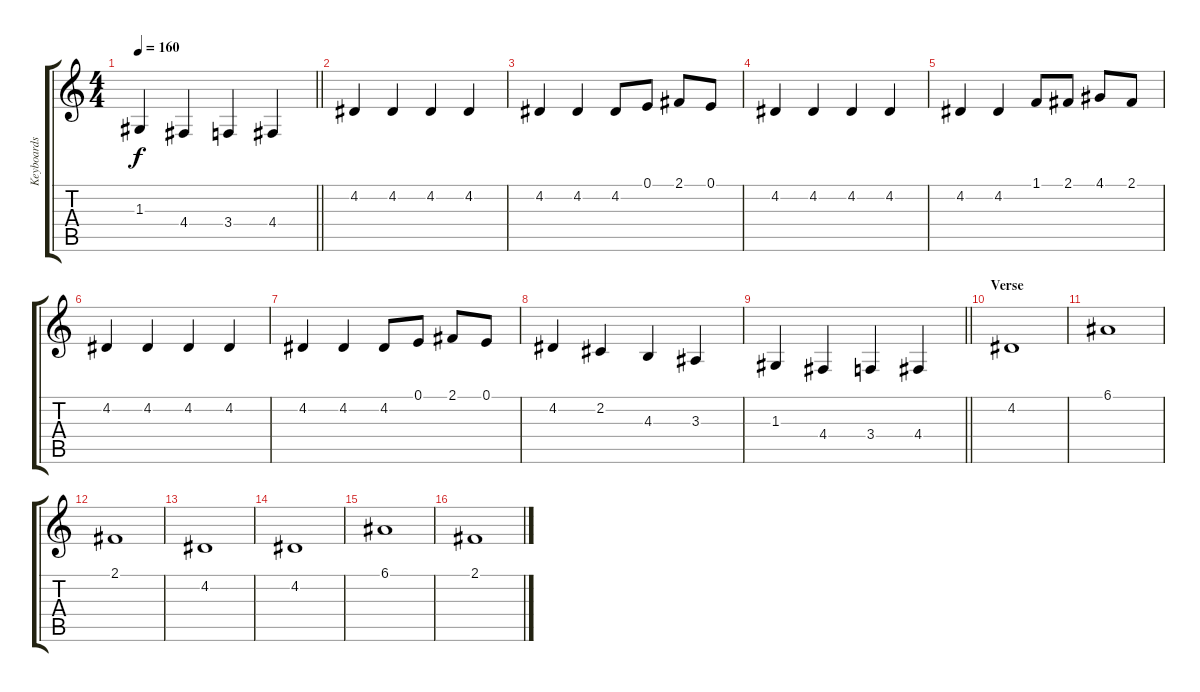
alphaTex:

\track ("Keyboards " "Keyboards ") {instrument stringensemble1}
\staff {score tabs}
\tuning (E4 B3 G3 D3 A2 E2) {hide}
\ts (4 4)
\tempo 160
\clef g2
\barLineRight lightlight
\ks c
1.3.4{dy f} 4.4.4 3.4.4 4.4.4 |
4.2.4 4.2.4 4.2.4 4.2.4 |
4.2.4 4.2.4 4.2.8 0.1.8 2.1.8 0.1.8 |
4.2.4 4.2.4 4.2.4 4.2.4 |
4.2.4 4.2.4 1.1.8 2.1.8 4.1.8 2.1.8 |
4.2.4 4.2.4 4.2.4 4.2.4 |
4.2.4 4.2.4 4.2.8 0.1.8 2.1.8 0.1.8 |
4.2.4 2.2.4 4.3.4 3.3.4 |
\barLineRight lightlight
1.3.4 4.4.4 3.4.4 4.4.4 |
\section ("" "Verse")
4.2.1 |
6.1.1 |
2.1.1 |
4.2.1 |
4.2.1 |
6.1.1 |
2.1.1
